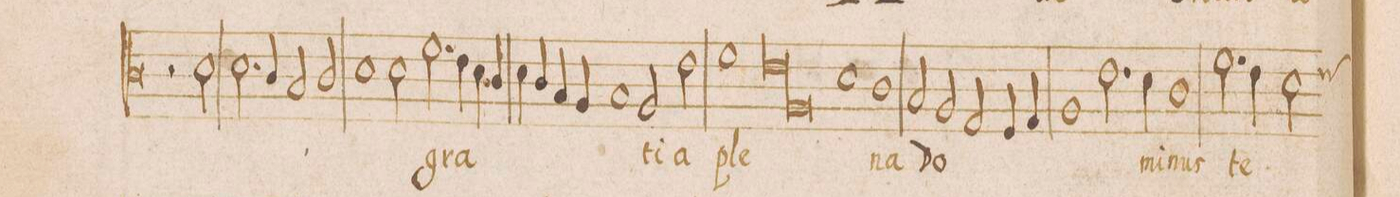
**kern	**text
*I"ALTVS	*
*clefC3	*
*k[]	*
*met(C|)	*
*M2/1	*
2r	.
2d\	.
=20-	=20-
2.d\	.
4c/	.
2B/	.
2c/	.
=21-	=21-
1d	.
2d\	gra-
2.f\	.
=22-	=22-
4e\	.
4d\	.
4c/	.
4d\	.
4c/	.
4B/	.
4A/	.
=23-	=23-
1B	.
2A/	.
2e\	-ti-
=24-	=24-
1f	-a
*lig	*
1e	ple-
=25-	=25-
1A	.
*Xlig	*
1d	.
=26-	=26-
1c	-na
2B/	Do-
2A/	.
=27-	=27-
2G/	.
4F/	.
4G/	.
1A	.
=28-	=28-
2.e\	.
4d\	-mi-
1c	-nus
=29-	=29-
2.f\	te-
4e\	.
*custos:e	*
2d\	.
*-	*-
